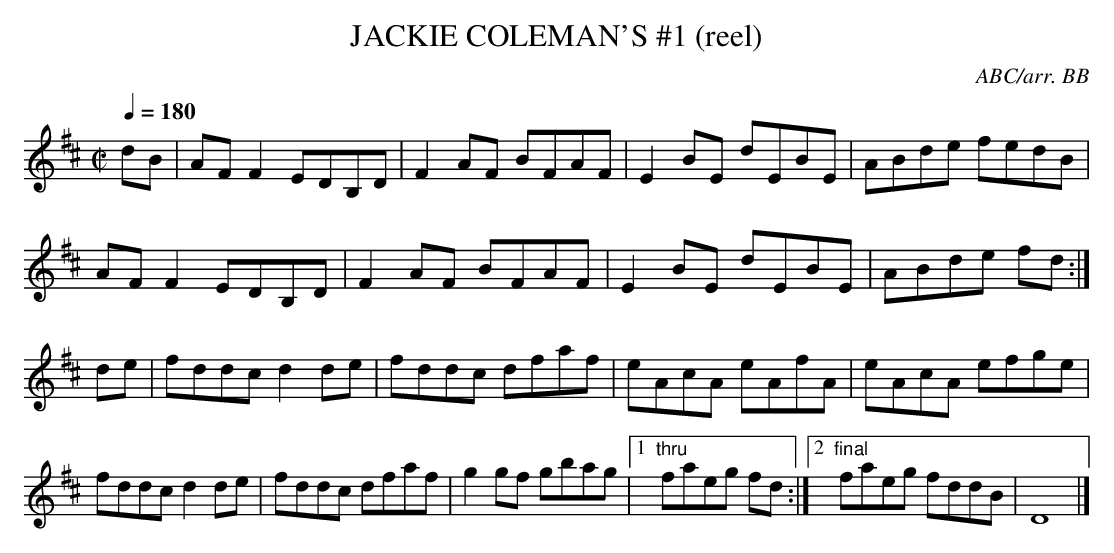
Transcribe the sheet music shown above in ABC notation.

X:1
T:JACKIE COLEMAN'S #1 (reel)
C:ABC/arr. BB
M:C|
L:1/8
Q:1/4=180
K:D
dB|AFF2 EDB,D|F2AF BFAF|E2BE dEBE|ABde fedB|
AFF2 EDB,D|F2AF BFAF|E2BE dEBE|ABde fd :|
de|fddc d2de|fddc dfaf|eAcA eAfA|eAcA efge|
fddc d2de|fddc dfaf|g2gf gbag|1 "thru"faeg fd :|\
[2 "final"faeg fddB|D8|]
